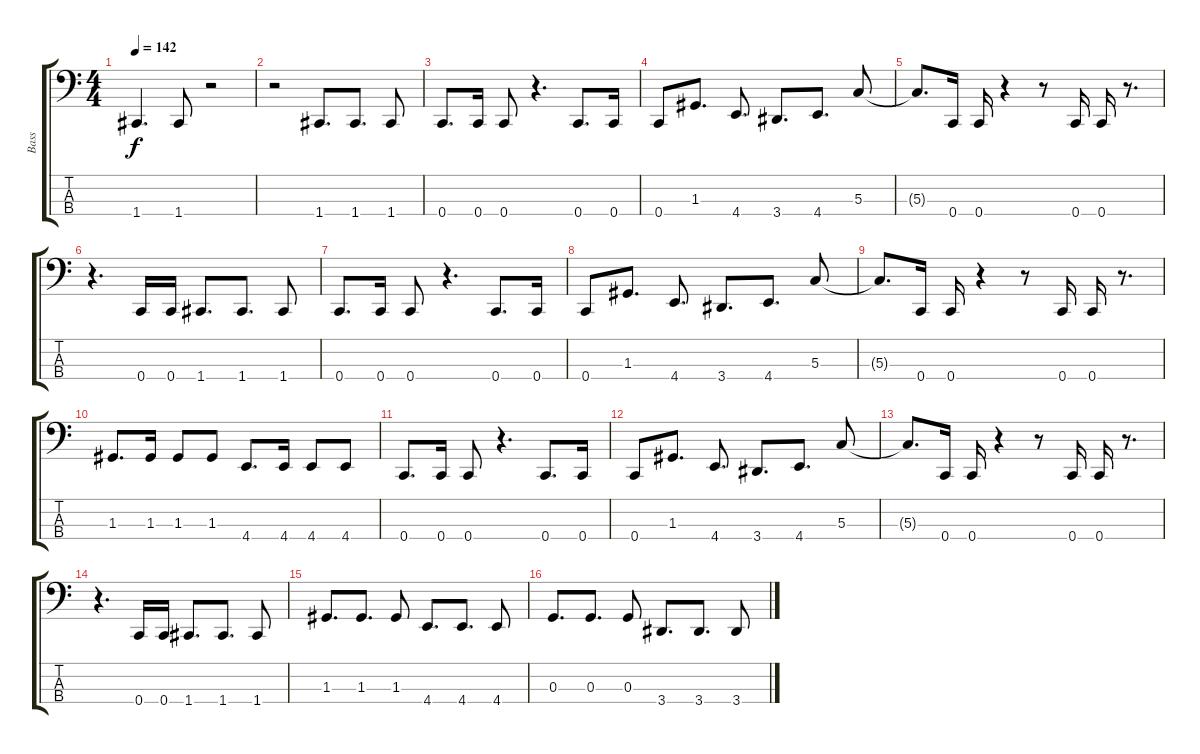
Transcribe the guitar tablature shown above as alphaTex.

\track ("Bass" "Bass") {instrument electricbassfinger}
\staff {score tabs}
\tuning (F2 C2 G1 C1) {hide}
\ts (4 4)
\tempo 142
\clef f4
\ks c
1.4.4{d dy f} 1.4.8 r.2 |
r.2 1.4.8{d} 1.4.8{d} 1.4.8 |
0.4.8{d} 0.4.16 0.4.8 r.4{d} 0.4.8{d} 0.4.16 |
0.4.8 1.3.8{d} 4.4.8{d} 3.4.8{d} 4.4.8{d} 5.3.8 |
5.3{t}.8{d} 0.4.16 0.4.16 r.4 r.8 0.4.16 0.4.16 r.8{d} |
r.4{d} 0.4.16 0.4.16 1.4.8{d} 1.4.8{d} 1.4.8 |
0.4.8{d} 0.4.16 0.4.8 r.4{d} 0.4.8{d} 0.4.16 |
0.4.8 1.3.8{d} 4.4.8{d} 3.4.8{d} 4.4.8{d} 5.3.8 |
5.3{t}.8{d} 0.4.16 0.4.16 r.4 r.8 0.4.16 0.4.16 r.8{d} |
1.3.8{d} 1.3.16 1.3.8 1.3.8 4.4.8{d} 4.4.16 4.4.8 4.4.8 |
0.4.8{d} 0.4.16 0.4.8 r.4{d} 0.4.8{d} 0.4.16 |
0.4.8 1.3.8{d} 4.4.8{d} 3.4.8{d} 4.4.8{d} 5.3.8 |
5.3{t}.8{d} 0.4.16 0.4.16 r.4 r.8 0.4.16 0.4.16 r.8{d} |
r.4{d} 0.4.16 0.4.16 1.4.8{d} 1.4.8{d} 1.4.8 |
1.3.8{d} 1.3.8{d} 1.3.8 4.4.8{d} 4.4.8{d} 4.4.8 |
0.3.8{d} 0.3.8{d} 0.3.8 3.4.8{d} 3.4.8{d} 3.4.8
